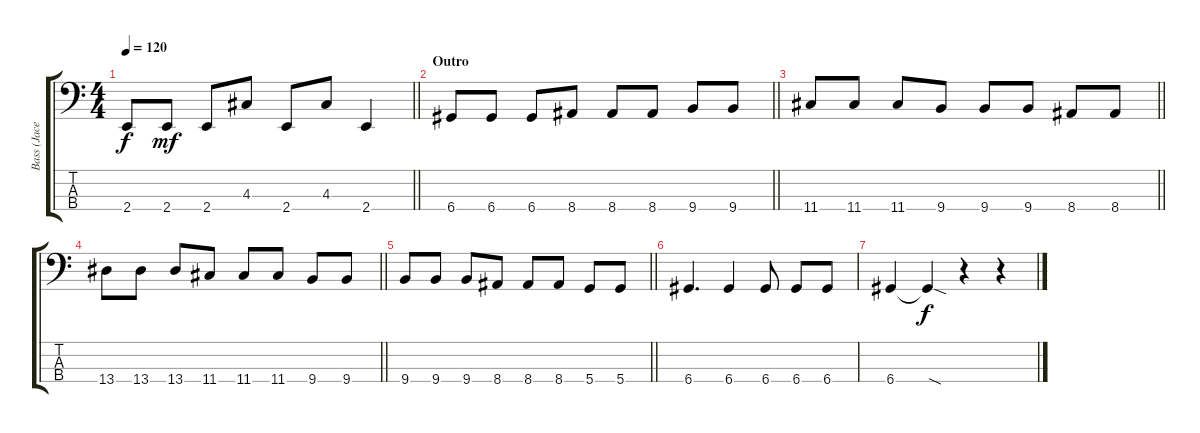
\track ("Bass (Jacey)" "Bass (Jace") {instrument electricbassfinger}
\staff {score tabs}
\tuning (G2 D2 A1 D1) {hide}
\ts (4 4)
\tempo 120
\clef f4
\barLineRight lightlight
\ks c
2.4{t}.8{dy f} 2.4.8{dy mf} 2.4.8 4.3.8 2.4.8 4.3.8 2.4.4 |
\section ("" "Outro")
\barLineRight lightlight
6.4.8 6.4.8 6.4.8 8.4.8 8.4.8 8.4.8 9.4.8 9.4.8 |
\barLineRight lightlight
11.4.8 11.4.8 11.4.8 9.4.8 9.4.8 9.4.8 8.4.8 8.4.8 |
\barLineRight lightlight
13.4.8 13.4.8 13.4.8 11.4.8 11.4.8 11.4.8 9.4.8 9.4.8 |
\barLineRight lightlight
9.4.8 9.4.8 9.4.8 8.4.8 8.4.8 8.4.8 5.4.8 5.4.8 |
6.4.4{d} 6.4.4 6.4.8 6.4.8 6.4.8 |
6.4.4 6.4{sod t}.4{dy f} r.4 r.4
